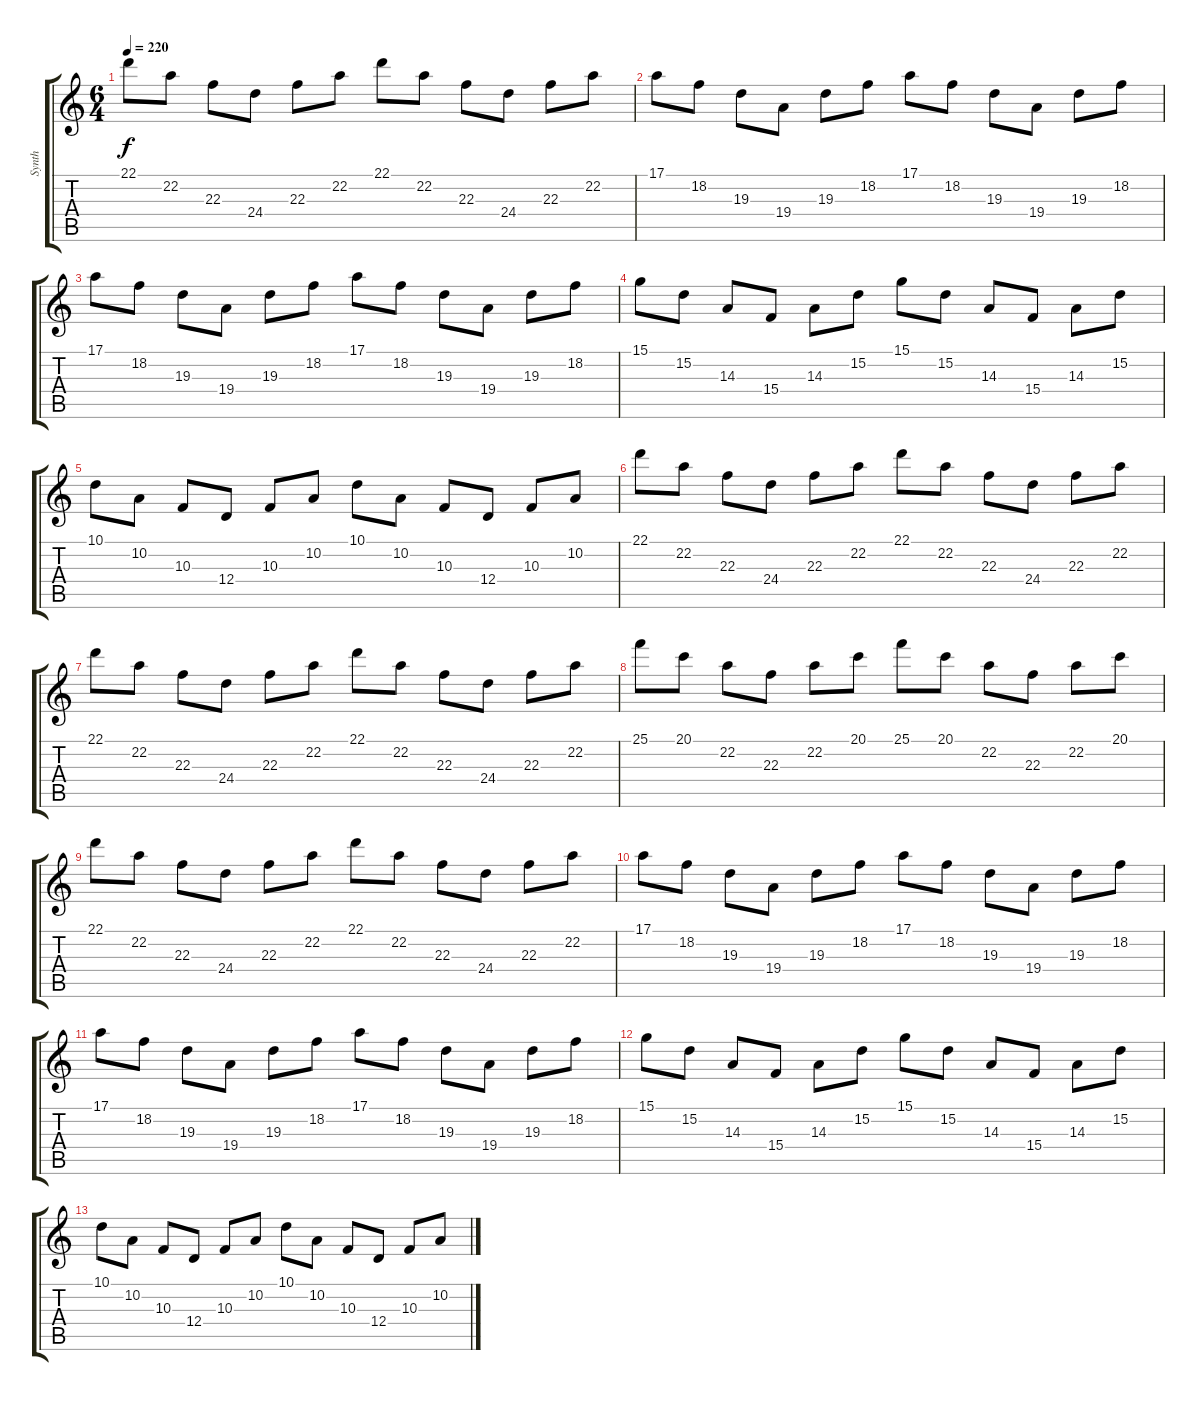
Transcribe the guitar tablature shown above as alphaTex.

\track ("Synth" "Synth") {instrument marimba}
\staff {score tabs}
\tuning (E4 B3 G3 D3 A2 E2) {hide}
\ts (6 4)
\tempo 220
\clef g2
\ks c
22.1.8{dy f} 22.2.8 22.3.8 24.4.8 22.3.8 22.2.8 22.1.8 22.2.8 22.3.8 24.4.8 22.3.8 22.2.8 |
17.1.8 18.2.8 19.3.8 19.4.8 19.3.8 18.2.8 17.1.8 18.2.8 19.3.8 19.4.8 19.3.8 18.2.8 |
17.1.8 18.2.8 19.3.8 19.4.8 19.3.8 18.2.8 17.1.8 18.2.8 19.3.8 19.4.8 19.3.8 18.2.8 |
15.1.8 15.2.8 14.3.8 15.4.8 14.3.8 15.2.8 15.1.8 15.2.8 14.3.8 15.4.8 14.3.8 15.2.8 |
10.1.8 10.2.8 10.3.8 12.4.8 10.3.8 10.2.8 10.1.8 10.2.8 10.3.8 12.4.8 10.3.8 10.2.8 |
22.1.8 22.2.8 22.3.8 24.4.8 22.3.8 22.2.8 22.1.8 22.2.8 22.3.8 24.4.8 22.3.8 22.2.8 |
22.1.8 22.2.8 22.3.8 24.4.8 22.3.8 22.2.8 22.1.8 22.2.8 22.3.8 24.4.8 22.3.8 22.2.8 |
25.1.8 20.1.8 22.2.8 22.3.8 22.2.8 20.1.8 25.1.8 20.1.8 22.2.8 22.3.8 22.2.8 20.1.8 |
22.1.8 22.2.8 22.3.8 24.4.8 22.3.8 22.2.8 22.1.8 22.2.8 22.3.8 24.4.8 22.3.8 22.2.8 |
17.1.8 18.2.8 19.3.8 19.4.8 19.3.8 18.2.8 17.1.8 18.2.8 19.3.8 19.4.8 19.3.8 18.2.8 |
17.1.8 18.2.8 19.3.8 19.4.8 19.3.8 18.2.8 17.1.8 18.2.8 19.3.8 19.4.8 19.3.8 18.2.8 |
15.1.8 15.2.8 14.3.8 15.4.8 14.3.8 15.2.8 15.1.8 15.2.8 14.3.8 15.4.8 14.3.8 15.2.8 |
10.1.8 10.2.8 10.3.8 12.4.8 10.3.8 10.2.8 10.1.8 10.2.8 10.3.8 12.4.8 10.3.8 10.2.8
